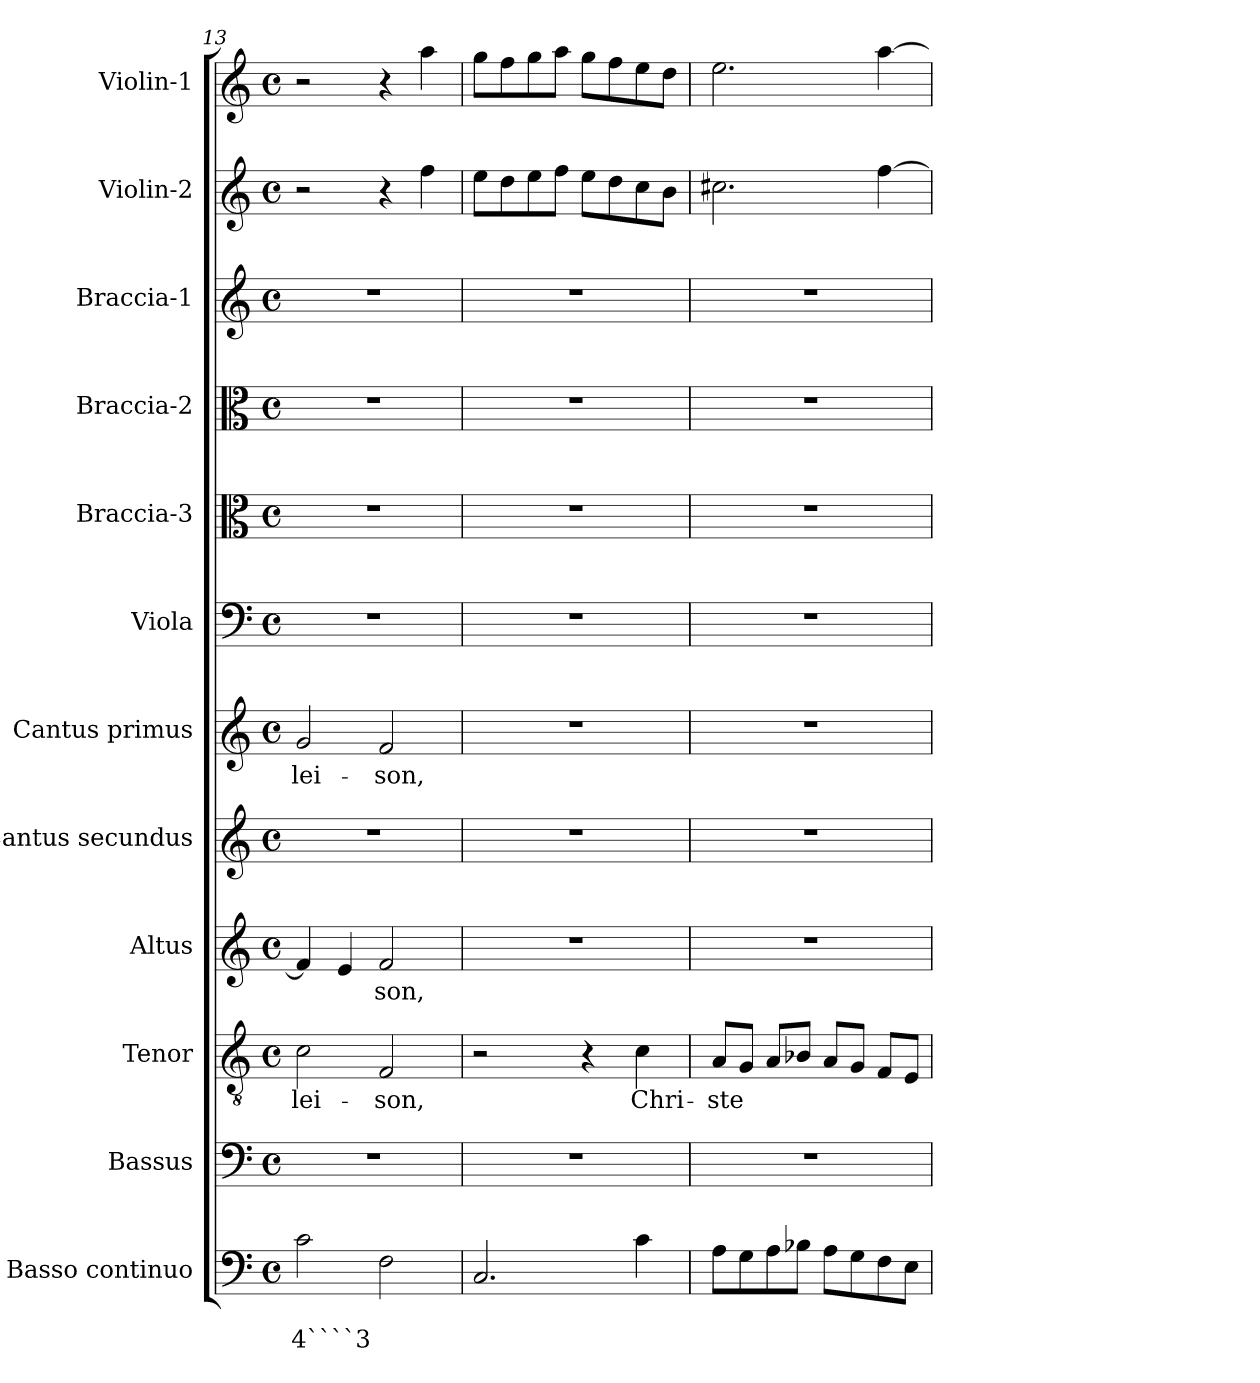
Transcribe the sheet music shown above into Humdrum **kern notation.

**kern	**text	**text	**kern	**kern	**text	**kern	**text	**kern	**kern	**text	**kern	**kern	**kern	**kern	**kern	**kern
*part12	*part12	*part12	*part11	*part10	*part10	*part9	*part9	*part8	*part7	*part7	*part6	*part5	*part4	*part3	*part2	*part1
*staff12	*staff12	*staff12	*staff11	*staff10	*staff10	*staff9	*staff9	*staff8	*staff7	*staff7	*staff6	*staff5	*staff4	*staff3	*staff2	*staff1
*I"Basso continuo	*	*	*I"Bassus	*I"Tenor	*	*I"Altus	*	*I"Cantus secundus	*I"Cantus primus	*	*I"Viola	*I"Braccia-3	*I"Braccia-2	*I"Braccia-1	*I"Violin-2	*I"Violin-1
*I'BC	*	*	*I'B	*I'T	*	*I'A	*	*I'C2	*I'C1	*	*I'Va	*I'Br3	*I'Br2	*I'Br1	*I'Vi2	*I'Vi1
*clefF4	*	*	*clefF4	*clefGv2	*	*clefG2	*	*clefG2	*clefG2	*	*clefF4	*clefC3	*clefC3	*clefG2	*clefG2	*clefG2
*k[]	*	*	*k[]	*k[]	*	*k[]	*	*k[]	*k[]	*	*k[]	*k[]	*k[]	*k[]	*k[]	*k[]
*C:	*	*	*C:	*C:	*	*C:	*	*C:	*C:	*	*C:	*C:	*C:	*C:	*C:	*C:
*M4/4	*	*	*M4/4	*M4/4	*	*M4/4	*	*M4/4	*M4/4	*	*M4/4	*M4/4	*M4/4	*M4/4	*M4/4	*M4/4
*met(c)	*	*	*met(c)	*met(c)	*	*met(c)	*	*met(c)	*met(c)	*	*met(c)	*met(c)	*met(c)	*met(c)	*met(c)	*met(c)
=13	=13	=13	=13	=13	=13	=13	=13	=13	=13	=13	=13	=13	=13	=13	=13	=13
!	!	!LO:LY:b	!	!	!	!	!	!	!	!	!	!	!	!	!	!
!	!	!	!	!	!LO:LY:b	!	!	!	!	!	!	!	!	!	!	!
!	!	!	!	!	!	!	!	!	!	!LO:LY:b	!	!	!	!	!	!
2c\	.	4````3	1r	2c\	-lei-	4f/]	.	1r	2g/	-lei-	1r	1r	1r	1r	2r	2r
.	.	.	.	.	.	4e/	.	.	.	.	.	.	.	.	.	.
!	!	!	!	!	!LO:LY:b	!	!	!	!	!	!	!	!	!	!	!
!	!	!	!	!	!	!	!LO:LY:b	!	!	!	!	!	!	!	!	!
!	!	!	!	!	!	!	!	!	!	!LO:LY:b	!	!	!	!	!	!
2F\	.	.	.	2F/	-son,	2f/	-son,	.	2f/	-son,	.	.	.	.	4r	4r
.	.	.	.	.	.	.	.	.	.	.	.	.	.	.	4ff\	4aa\
=14	=14	=14	=14	=14	=14	=14	=14	=14	=14	=14	=14	=14	=14	=14	=14	=14
2.C/	.	.	1r	2r	.	1r	.	1r	1r	.	1r	1r	1r	1r	8ee\L	8gg\L
.	.	.	.	.	.	.	.	.	.	.	.	.	.	.	8dd\	8ff\
.	.	.	.	.	.	.	.	.	.	.	.	.	.	.	8ee\	8gg\
.	.	.	.	.	.	.	.	.	.	.	.	.	.	.	8ff\J	8aa\J
.	.	.	.	4r	.	.	.	.	.	.	.	.	.	.	8ee\L	8gg\L
.	.	.	.	.	.	.	.	.	.	.	.	.	.	.	8dd\	8ff\
!	!	!	!	!	!LO:LY:b	!	!	!	!	!	!	!	!	!	!	!
4c\	.	.	.	4c\	Chri-	.	.	.	.	.	.	.	.	.	8cc\	8ee\
.	.	.	.	.	.	.	.	.	.	.	.	.	.	.	8b\J	8dd\J
=15	=15	=15	=15	=15	=15	=15	=15	=15	=15	=15	=15	=15	=15	=15	=15	=15
!	!	!	!	!	!LO:LY:b	!	!	!	!	!	!	!	!	!	!	!
8A\L	.	.	1r	8A/L	-ste	1r	.	1r	1r	.	1r	1r	1r	1r	2.cc#X\	2.ee\
8G\	.	.	.	8G/J	.	.	.	.	.	.	.	.	.	.	.	.
8A\	.	.	.	8A/L	.	.	.	.	.	.	.	.	.	.	.	.
8B-X\J	.	.	.	8B-X/J	.	.	.	.	.	.	.	.	.	.	.	.
8A\L	.	.	.	8A/L	.	.	.	.	.	.	.	.	.	.	.	.
8G\	.	.	.	8G/J	.	.	.	.	.	.	.	.	.	.	.	.
8F\	.	.	.	8F/L	.	.	.	.	.	.	.	.	.	.	[4ff\	[4aa\
8E\J	.	.	.	8E/J	.	.	.	.	.	.	.	.	.	.	.	.
=	=	=	=	=	=	=	=	=	=	=	=	=	=	=	=	=
*-	*-	*-	*-	*-	*-	*-	*-	*-	*-	*-	*-	*-	*-	*-	*-	*-
